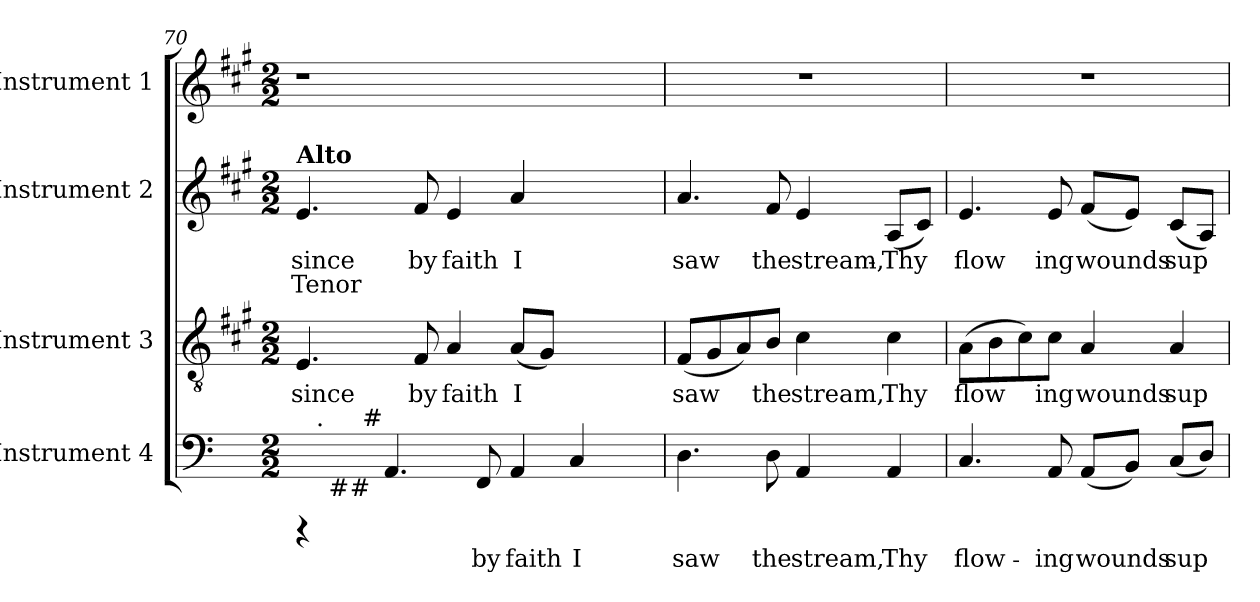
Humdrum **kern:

**kern	**text	**kern	**text	**kern	**text	**text	**kern
*part4	*part4	*part3	*part3	*part2	*part2	*part2	*part1
*staff4	*staff4	*staff3	*staff3	*staff2	*staff2	*staff2	*staff1
*I"Instrument 4	*	*I"Instrument 3	*	*I"Instrument 2	*	*	*I"Instrument 1
!!LO:LB:g=z
*clefF4	*	*clefGv2	*	*clefG2	*	*	*clefG2
*	*	*ITrd-3c-5	*	*ITrd-3c-5	*	*	*ITrd-3c-5
*k[]	*	*k[f#c#]	*	*k[f#c#]	*	*	*k[f#c#]
*C:	*	*D:	*	*D:	*	*	*D:
*M2/2	*	*M2/2	*	*M2/2	*	*	*M2/2
=70	=70	=70	=70	=70	=70	=70	=70
!	!	!	!	!LO:TX:a:B:t=Alto	!	!	!
!	!	!	!LO:LY:b:rj	!	!LO:LY:b:rj	!LO:LY:b:rj	!
*^	*	*	*	*	*	*	*
*	*^	*	*	*	*	*	*	*
*	*	*^	*	*	*	*	*	*	*
*	*	*	*^	*	*	*	*	*	*	*
4rCCC	16ryy	16.ryy	8ryy	8ryy	.	4.A/	since	4.a/	since	Tenor	1r
!	!LO:TX:a:t=.	!	!	!	!	!	!	!	!	!	!
.	1ryy	.	.	.	.	.	.	.	.	.	.
!	!	!LO:TX:b:t=#	!	!	!	!	!	!	!	!	!
.	.	1ryy	.	.	.	.	.	.	.	.	.
.	.	.	64ryy	32.ryy	.	.	.	.	.	.	.
!	!	!	!LO:TX:b:t=#	!	!	!	!	!	!	!	!
.	.	.	1ryy	.	.	.	.	.	.	.	.
!	!	!	!	!LO:TX:a:t=#	!	!	!	!	!	!	!
.	.	.	.	1ryy	.	.	.	.	.	.	.
4.AA/	.	.	.	.	.	.	.	.	.	.	.
!	!	!	!	!	!	!	!LO:LY:b:rj	!	!LO:LY:b:rj	!LO:LY:b:rj	!
.	.	.	.	.	.	8B/	by	8b/	by	.	.
!	!	!	!	!	!	!	!LO:LY:b:rj	!	!LO:LY:b:rj	!LO:LY:b:rj	!
.	.	.	.	.	.	4d/	faith	4a/	faith	.	.
!	!	!	!	!	!LO:LY:b:rj	!	!	!	!	!	!
8FF/	.	.	.	.	by	.	.	.	.	.	.
!	!	!	!	!	!LO:LY:b:rj	!	!LO:LY:b:rj	!	!LO:LY:b:rj	!LO:LY:b:rj	!
4AA/	.	.	.	.	faith	(<8d/L	I	4dd/	I	.	.
!	!	!	!	!	!	!	!LO:LY:b:rj	!	!	!	!
.	.	.	.	.	.	8c#/J)	.	.	.	.	.
!	!	!	!	!	!LO:LY:b:rj	!	!	!	!	!	!
4C/	.	.	.	.	I	4ryy	.	4ryy	.	.	4ryy
.	8.ryy	.	.	.	.	.	.	.	.	.	.
.	.	8ryy	.	.	.	.	.	.	.	.	.
.	.	.	16..ryy	.	.	.	.	.	.	.	.
.	.	.	.	16ryy	.	.	.	.	.	.	.
.	.	32ryy	.	.	.	.	.	.	.	.	.
.	.	.	.	64ryy	.	.	.	.	.	.	.
=71	=71	=71	=71	=71	=71	=71	=71	=71	=71	=71	=71
!	!	!	!	!	!LO:LY:b:rj	!	!LO:LY:b:rj	!	!LO:LY:b:rj	!	!
*v	*v	*v	*v	*v	*	*	*	*	*	*	*
4.D\	saw	(<8B/L	saw	4.dd/	saw	.	1r
!	!	!	!LO:LY:b:rj	!	!	!	!
.	.	8c#/	.	.	.	.	.
!	!	!	!LO:LY:b:rj	!	!	!	!
.	.	8d/)	.	.	.	.	.
!	!LO:LY:b:rj	!	!LO:LY:b:rj	!	!LO:LY:b:rj	!	!
8D\	the	8e/J	the	8b/	the	.	.
!	!LO:LY:b:rj	!	!LO:LY:b:rj	!	!LO:LY:b:rj	!	!
4AA/	stream,	4f#\	stream,	4a/	stream,-	.	.
!	!LO:LY:b:rj	!	!LO:LY:b:rj	!	!LO:LY:b:rj	!	!
4AA/	Thy	4f#\	Thy	(<8d/L	-Thy	.	.
!	!	!	!	!	!LO:LY:b:rj	!	!
.	.	.	.	8f#/J)	.	.	.
=72	=72	=72	=72	=72	=72	=72	=72
!	!LO:LY:b:rj	!	!LO:LY:b:rj	!	!LO:LY:b:rj	!	!
4.C/	flow-	(>8d\L	flow-	4.a/	flow	.	1r
!	!	!	!LO:LY:b:rj	!	!	!	!
.	.	8e\	--	.	.	.	.
!	!	!	!LO:LY:b:rj	!	!	!	!
.	.	8f#\)	--	.	.	.	.
!	!LO:LY:b:rj	!	!LO:LY:b:rj	!	!LO:LY:b:rj	!	!
8AA/	-ing	8f#\J	-ing	8a/	ing	.	.
!	!LO:LY:b:rj	!	!LO:LY:b:rj	!	!LO:LY:b:rj	!	!
(<8AA/L	wounds	4d/	wounds	(<8b/L	wounds	.	.
!	!LO:LY:b:rj	!	!	!	!LO:LY:b:rj	!	!
8BB/J)	.	.	.	8a/J)	.	.	.
!	!LO:LY:b:rj	!	!LO:LY:b:rj	!	!LO:LY:b:rj	!	!
(<8C/L	sup-	4d/	sup-	(<8f#/L	sup	.	.
!	!LO:LY:b:rj	!	!	!	!LO:LY:b:rj	!	!
8D/J)	--	.	.	8d/J)	.	.	.
=	=	=	=	=	=	=	=
*-	*-	*-	*-	*-	*-	*-	*-
